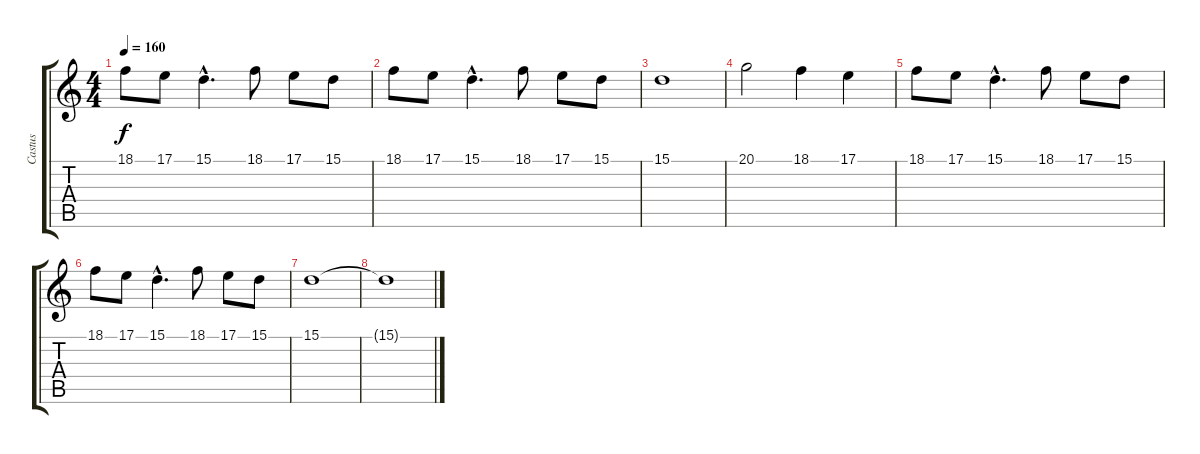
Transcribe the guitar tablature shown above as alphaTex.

\track ("Castus" "Castus") {instrument bagpipe}
\staff {score tabs}
\tuning (B3 Gb3 D3 A2 E2 B1) {hide}
\ts (4 4)
\tempo 160
\clef g2
\ks c
18.1.8{dy f} 17.1.8 15.1{hac}.4{d} 18.1.8 17.1.8 15.1.8 |
18.1.8 17.1.8 15.1{hac}.4{d} 18.1.8 17.1.8 15.1.8 |
15.1.1 |
20.1.2 18.1.4 17.1.4 |
18.1.8 17.1.8 15.1{hac}.4{d} 18.1.8 17.1.8 15.1.8 |
18.1.8 17.1.8 15.1{hac}.4{d} 18.1.8 17.1.8 15.1.8 |
15.1.1 |
15.1{t}.1
